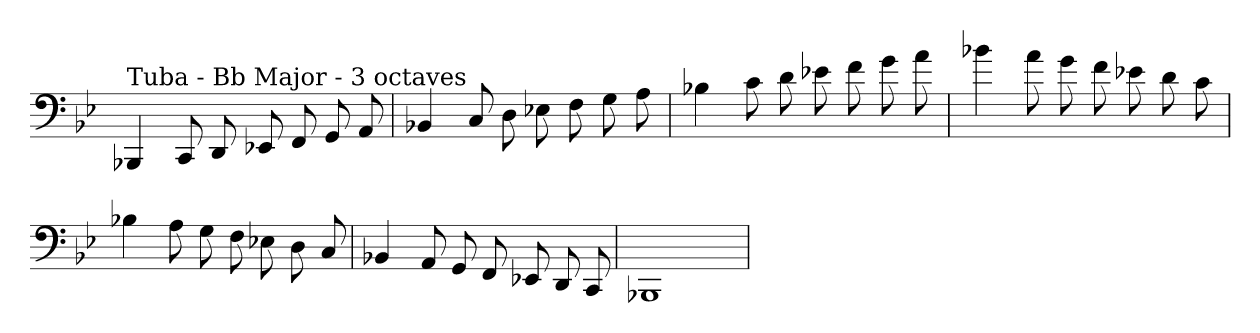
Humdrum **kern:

**kern
*part1
*staff1
*clefF4
*k[b-e-]
*B-:
=
!LO:TX:a:t=Tuba - Bb Major - 3 octaves
4BBB-X
8CC
8DD
8EE-X
8FF
8GG
8AA
=
4BB-X
8C
8D
8E-X
8F
8G
8A
=
4B-X
8c
8d
8e-X
8f
8g
8a
=
4b-X
8a
8g
8f
8e-X
8d
8c
=
4B-X
8A
8G
8F
8E-X
8D
8C
=
4BB-X
8AA
8GG
8FF
8EE-X
8DD
8CC
=
1BBB-X
=
*-
